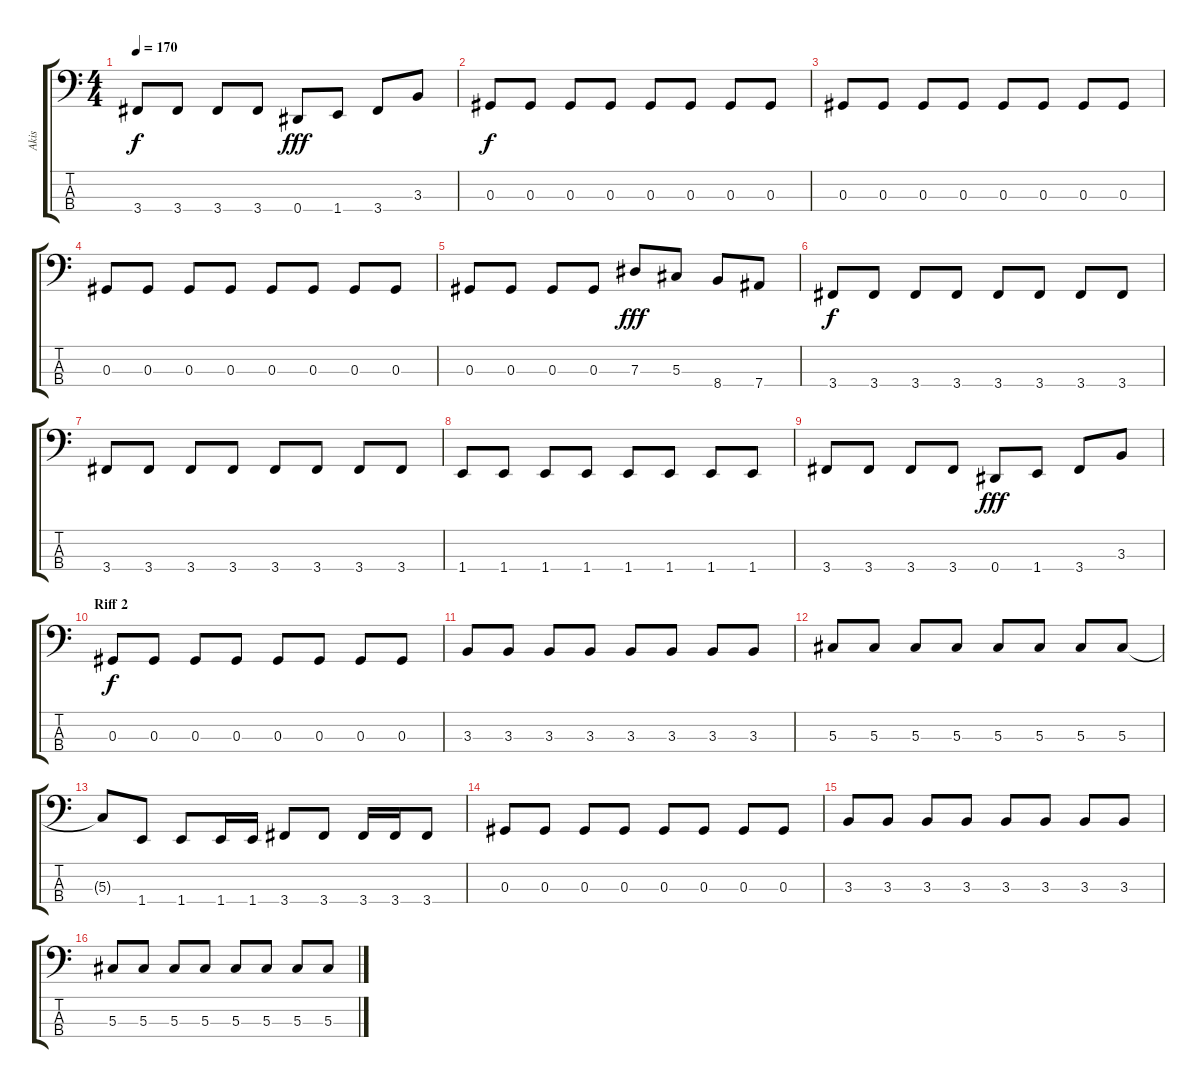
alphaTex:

\track ("Akis" "Akis") {instrument electricbasspick}
\staff {score tabs}
\tuning (Gb2 Db2 Ab1 Eb1) {hide}
\ts (4 4)
\tempo 170
\clef f4
\ks c
3.4.8{dy f} 3.4.8 3.4.8 3.4.8 0.4.8{dy fff} 1.4.8 3.4.8 3.3.8 |
0.3.8{dy f} 0.3.8 0.3.8 0.3.8 0.3.8 0.3.8 0.3.8 0.3.8 |
0.3.8 0.3.8 0.3.8 0.3.8 0.3.8 0.3.8 0.3.8 0.3.8 |
0.3.8 0.3.8 0.3.8 0.3.8 0.3.8 0.3.8 0.3.8 0.3.8 |
0.3.8 0.3.8 0.3.8 0.3.8 7.3.8{dy fff} 5.3.8 8.4.8 7.4.8 |
3.4.8{dy f} 3.4.8 3.4.8 3.4.8 3.4.8 3.4.8 3.4.8 3.4.8 |
3.4.8 3.4.8 3.4.8 3.4.8 3.4.8 3.4.8 3.4.8 3.4.8 |
1.4.8 1.4.8 1.4.8 1.4.8 1.4.8 1.4.8 1.4.8 1.4.8 |
3.4.8 3.4.8 3.4.8 3.4.8 0.4.8{dy fff} 1.4.8 3.4.8 3.3.8 |
\section ("" "Riff 2")
0.3.8{dy f} 0.3.8 0.3.8 0.3.8 0.3.8 0.3.8 0.3.8 0.3.8 |
3.3.8 3.3.8 3.3.8 3.3.8 3.3.8 3.3.8 3.3.8 3.3.8 |
5.3.8 5.3.8 5.3.8 5.3.8 5.3.8 5.3.8 5.3.8 5.3.8 |
5.3{t}.8 1.4.8 1.4.8 1.4.16 1.4.16 3.4.8 3.4.8 3.4.16 3.4.16 3.4.8 |
0.3.8 0.3.8 0.3.8 0.3.8 0.3.8 0.3.8 0.3.8 0.3.8 |
3.3.8 3.3.8 3.3.8 3.3.8 3.3.8 3.3.8 3.3.8 3.3.8 |
5.3.8 5.3.8 5.3.8 5.3.8 5.3.8 5.3.8 5.3.8 5.3.8
